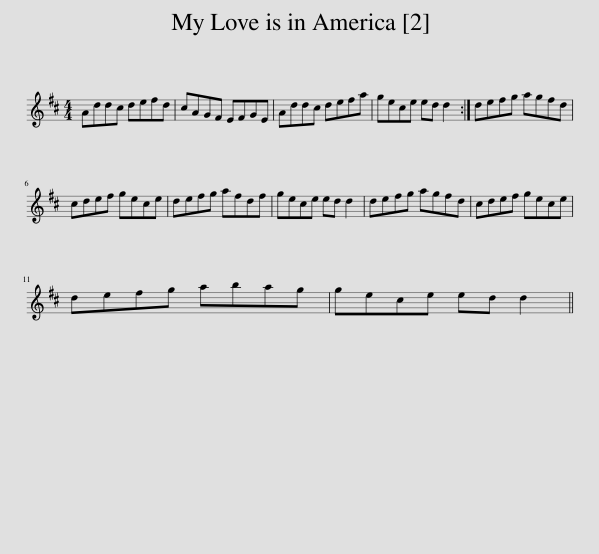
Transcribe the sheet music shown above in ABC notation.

X:1
L:1/8
M:4/4
I:linebreak $
K:D
V:1 treble
V:1
 Addc defd | cAGF EFGE | Addc defa | gece ed d2 :| defg agfd |$ %5
 cdef gece | defg afdf | gece ed d2 | defg agfd | cdef gece |$ %10
 defg abag | gece ed d2 || %12
